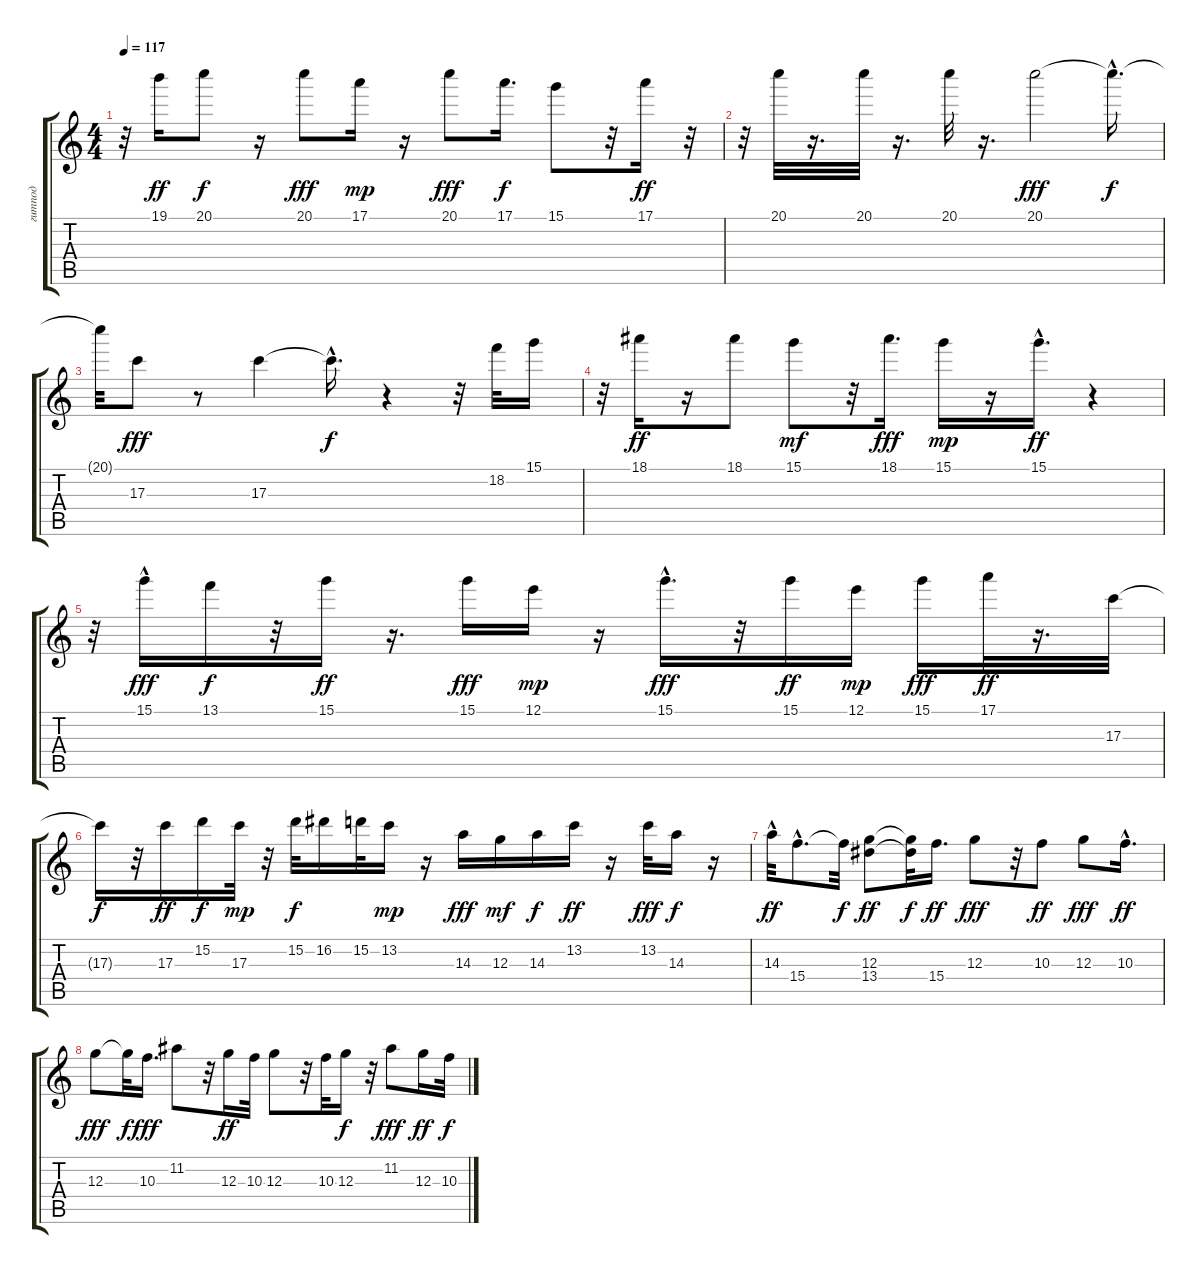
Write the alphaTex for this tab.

\track ("гитпод" "гитпод") {instrument overdrivenguitar}
\staff {score tabs}
\tuning (E4 B3 G3 D3 A2 E2) {hide}
\ts (4 4)
\tempo 117
\clef g2
\ks c
r.32{dy f} 19.1.16{dy ff} 20.1.8{dy f} r.16 20.1.8{dy fff} 17.1.16{dy mp} r.16 20.1.8{dy fff} 17.1.16{d dy f} 15.1.8 r.32 17.1.16{dy ff} r.32 |
r.32 20.1.32 r.16{d} 20.1.32 r.16{d} 20.1.32 r.16{d} 20.1.2{dy fff volume 8} 20.1{hac t}.16{d dy f} |
20.1{t}.32 17.3.8{dy fff volume 3} r.8 17.3.4{volume 1} 17.3{hac t}.16{d dy f} r.4 r.32 18.2.32 15.1.16 |
r.32 18.1.16{dy ff} r.16 18.1.8 15.1.8{dy mf} r.32 18.1.16{d dy fff} 15.1.16{dy mp} r.16 15.1{hac}.16{d dy ff} r.4 |
r.32 15.1{hac}.16{dy fff} 13.1.16{dy f} r.32 15.1.16{dy ff} r.16{d} 15.1.16{dy fff} 12.1.16{dy mp} r.16 15.1{hac}.16{d dy fff} r.32 15.1.16{dy ff} 12.1.16{dy mp} 15.1.16{dy fff} 17.1.32{dy ff} r.16{d} 17.3.32 |
17.3{t}.16{dy f} r.32 17.3.16{dy ff} 15.2.16{dy f} 17.3.32{dy mp} r.32 15.2.32{dy f} 16.2.16 15.2.32{volume 3} 13.2.16{dy mp volume 4} r.16 14.3.16{dy fff volume 8} 12.3.16{dy mf volume 9} 14.3.16{dy f} 13.2.16{dy ff} r.16 13.2.32{dy fff} 14.3.16{dy f} r.16 |
14.3{hac}.32{dy ff volume 4} 15.4{hac}.8{d volume 4} 15.4{t}.32{dy f} (12.3 13.4).8{dy ff volume 1} (12.3{t} 13.4{t}).32{dy f} 15.4.16{d dy ff} 12.3.8{dy fff} r.32 10.3.8{dy ff} 12.3.8{dy fff} 10.3{hac}.16{d dy ff} |
12.3.8{dy fff} 12.3{t}.32{dy f} 10.3.16{d dy fff} 11.2.8 r.32 12.3.16{dy ff} 10.3.32 12.3.8 r.32 10.3.32 12.3.16{dy f} r.32 11.2.8{dy fff} 12.3.16{dy ff} 10.3.32{dy f}
